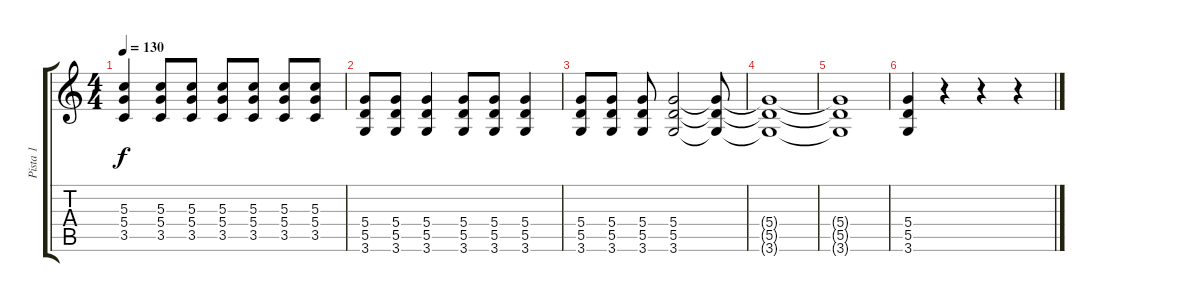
\track ("Pista 1" "Pista 1") {instrument distortionguitar}
\staff {score tabs}
\tuning (E4 B3 G3 D3 A2 E2) {hide}
\ts (4 4)
\tempo 130
\clef g2
\ks c
(5.3 5.4 3.5).4{dy f} (5.3 5.4 3.5).8 (5.3 5.4 3.5).8 (5.3 5.4 3.5).8 (5.3 5.4 3.5).8 (5.3 5.4 3.5).8 (5.3 5.4 3.5).8 |
(5.4 5.5 3.6).8 (5.4 5.5 3.6).8 (5.4 5.5 3.6).4 (5.4 5.5 3.6).8 (5.4 5.5 3.6).8 (5.4 5.5 3.6).4 |
(5.4 5.5 3.6).8 (5.4 5.5 3.6).8 (5.4 5.5 3.6).8 (5.4 5.5 3.6).2 (5.4{t} 5.5{t} 3.6{t}).8 |
(5.4{t} 5.5{t} 3.6{t}).1 |
(5.4{t} 5.5{t} 3.6{t}).1 |
(5.4 5.5 3.6).4 r.4 r.4 r.4
